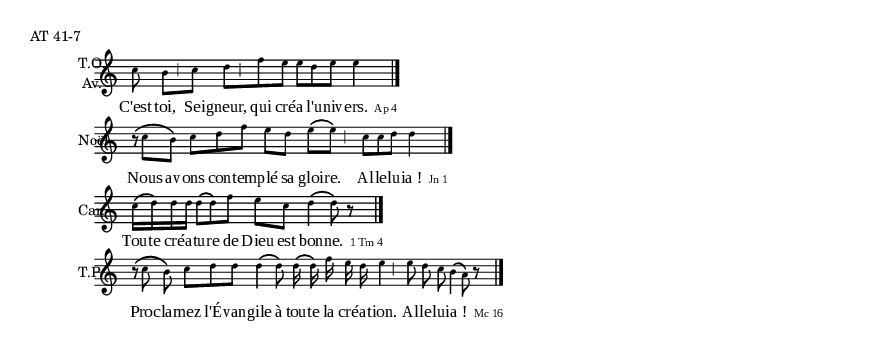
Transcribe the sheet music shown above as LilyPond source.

\version "2.14.0"
 \include "definitions.ly"
\markup {AT 41-7 }




\relative c'' { 
	\new Staff {
		\cadenzaOn
		\set Staff.instrumentName = \markup{ \center-column { T.O. Av. } }
		c8
		b8[\cesure \pespace c]
		\times 2/3 { d8[\cesure\pespace  f e] }
		\times 2/3 { e8[ d e] } e4
		\endBar
	}	\addlyrics {
		C'est toi, Sei -- gneur, qui cré -- a l'u -- niv -- ers.
		\markup { \citation #"Ap 4"}
	}
}

\relative c'' { 
	\new Staff {
		\cadenzaOn
		\set Staff.instrumentName = \markup{ \center-column { Noël } }
		\times 2/3 { r8\( c[ b]\) }
		\times 2/3 { c8[ d f] }
		e8[ d] e8[\( e\)] \cesure\pespace 
		\times 2/3 {c8[ c d]} d4 
		\endBar
	}	\addlyrics {
		Nous av -- ons con -- tem -- plé sa gloi -- re. Al -- le -- lu -- "ia !"
		\markup { \citation #"Jn 1"}
	}
}

\relative c'' { 
	\new Staff {
		\cadenzaOn
		\set Staff.instrumentName = \markup{ \center-column { Car. } }
		c16[\( d\) d d]
		\times 2/3 { d8[\( d\) f] }
		e8[ c]
		d4\( d8\) r8
		\endBar
	}	\addlyrics {
		Tou -- te cré -- a -- tu -- re de Dieu est bon -- ne.
		\markup { \citation #"1 Tm 4"}
	}
}
\relative c'' { 
	\new Staff {
		\cadenzaOn
		\set Staff.instrumentName = \markup{ \center-column { T.P. } }
		\times 2/3 { r8\( c b\) }
		\times 2/3 { c[ d d] }
		\times 2/3 { d4\( d8\) }
		\times 2/5 { d16\( d\) f e d }
		e4
		\cesureall\pespace 
		\times 2/3 { e8 d c }
		\stemDown
		b4\( a8\) r
		\endBar
	}	\addlyrics {
		Proc -- la -- mez l'É -- van -- gile à tou -- te la cré -- a -- tion. Al -- le -- lui -- "a !" _
		\markup { \citation #"Mc 16"}
	}
}
